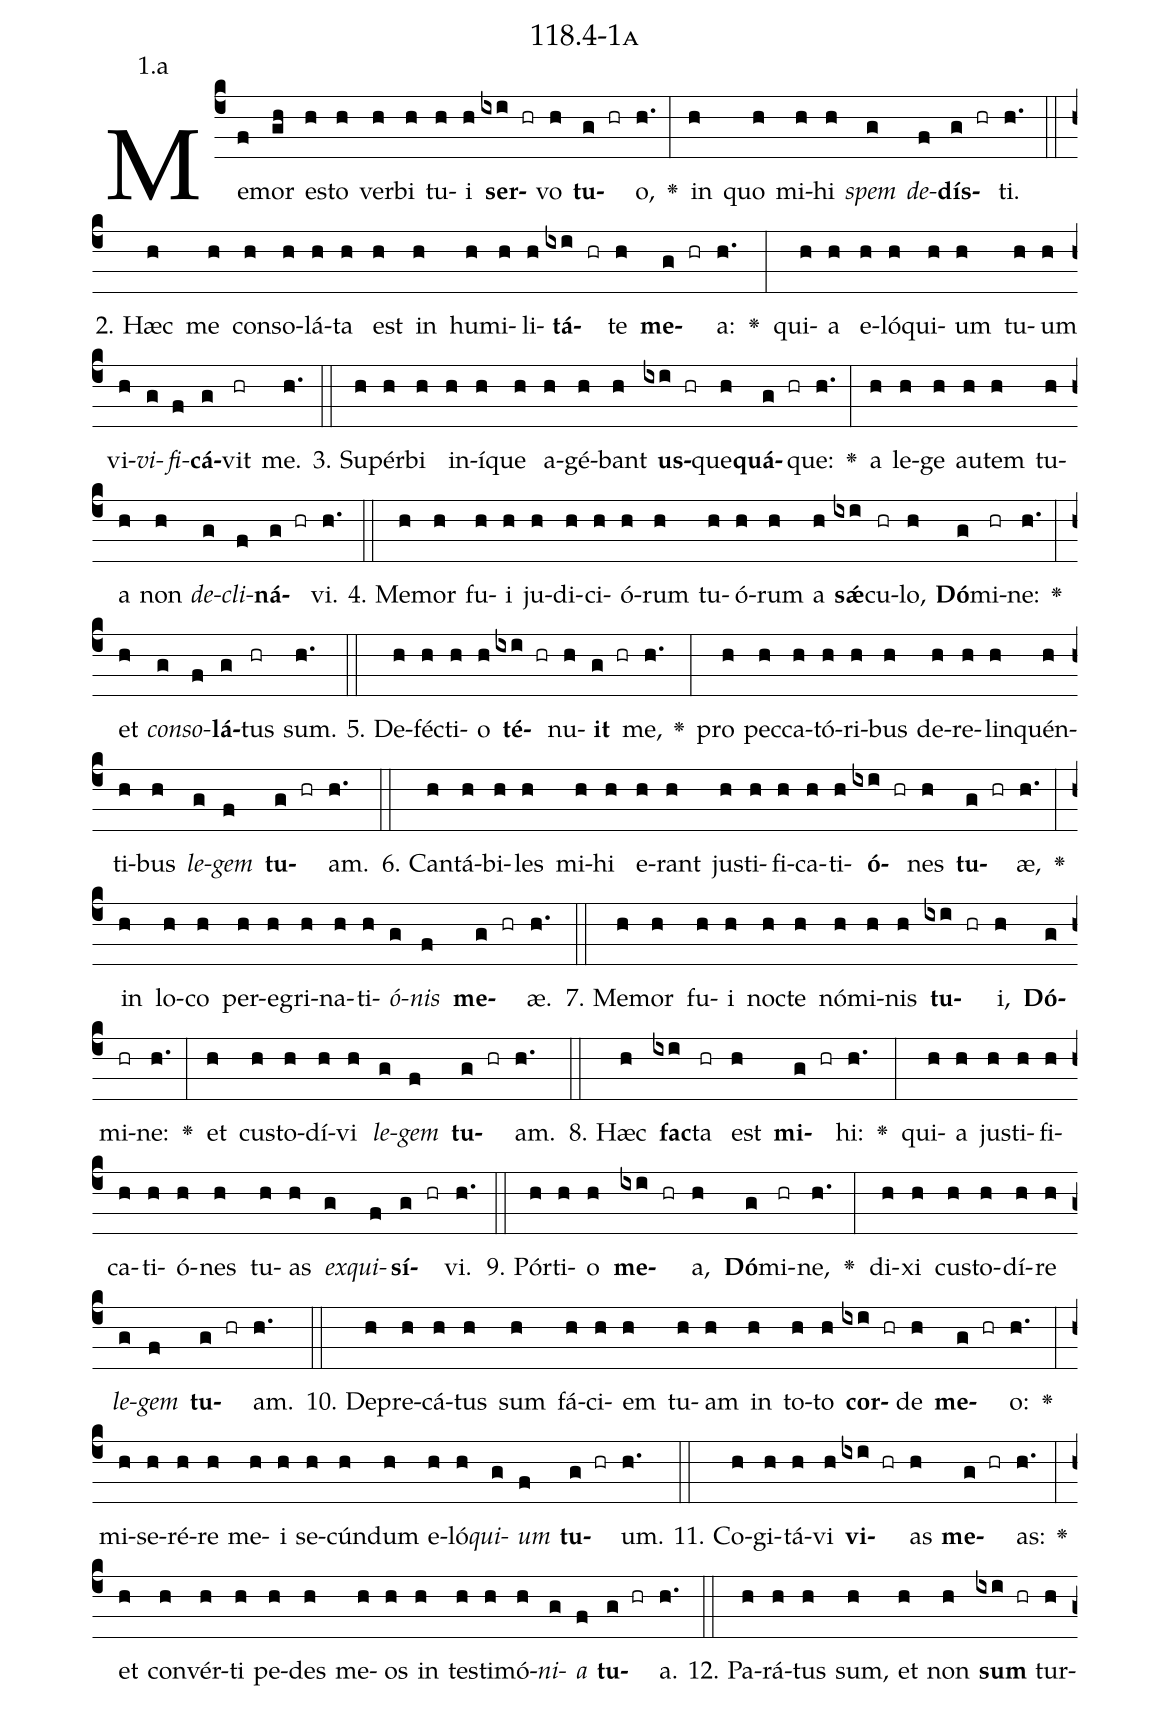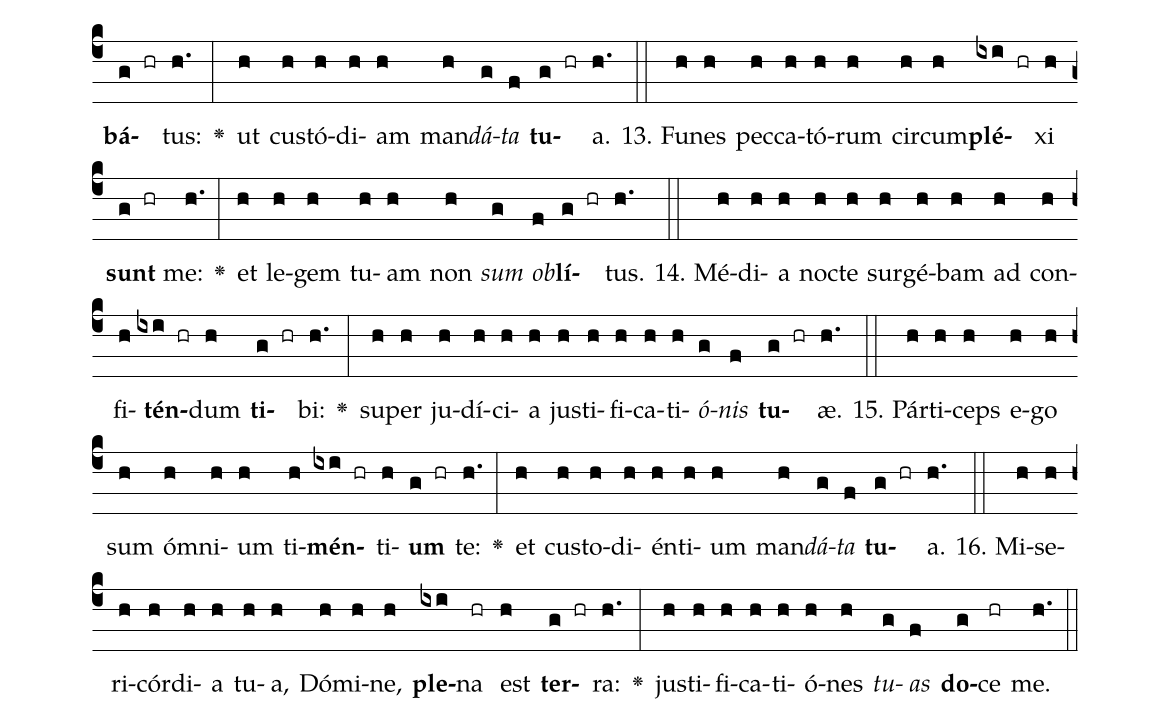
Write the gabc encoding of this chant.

name: 118.4-1a;
annotation: 1.a;
%%
(c4)Me(f)mor(gh) es(h)to(h) ver(h)bi(h) tu(h)i(h) <b>ser</b>(ixi hr)vo(h) <b>tu</b>(g hr)o,(h.) <v>\greheightstar</v>(:) in(h) quo(h) mi(h)hi(h) <i>spem</i>(g) <i>de</i>(f)<b>dís</b>(g hr)ti.(h.) (::)
2. Hæc(h) me(h) con(h)so(h)lá(h)ta(h) est(h) in(h) hu(h)mi(h)li(h)<b>tá</b>(ixi hr)te(h) <b>me</b>(g hr)a:(h.) <v>\greheightstar</v>(:) qui(h)a(h) e(h)ló(h)qui(h)um(h) tu(h)um(h) vi(h)<i>vi</i>(g)<i>fi</i>(f)<b>cá</b>(g)vit(hr) me.(h.) (::)
3. Su(h)pér(h)bi(h) in(h)í(h)que(h) a(h)gé(h)bant(h) <b>us</b>(ixi hr)que(h)<b>quá</b>(g hr)que:(h.) <v>\greheightstar</v>(:) a(h) le(h)ge(h) au(h)tem(h) tu(h)a(h) non(h) <i>de</i>(g)<i>cli</i>(f)<b>ná</b>(g hr)vi.(h.) (::)
4. Me(h)mor(h) fu(h)i(h) ju(h)di(h)ci(h)ó(h)rum(h) tu(h)ó(h)rum(h) a(h) <b>sǽ</b>(ixi)cu(hr)lo,(h) <b>Dó</b>(g)mi(hr)ne:(h.) <v>\greheightstar</v>(:) et(h) <i>con</i>(g)<i>so</i>(f)<b>lá</b>(g)tus(hr) sum.(h.) (::)
5. De(h)féc(h)ti(h)o(h) <b>té</b>(ixi hr)nu(h)<b>it</b>(g hr) me,(h.) <v>\greheightstar</v>(:) pro(h) pec(h)ca(h)tó(h)ri(h)bus(h) de(h)re(h)lin(h)quén(h)ti(h)bus(h) <i>le</i>(g)<i>gem</i>(f) <b>tu</b>(g hr)am.(h.) (::)
6. Can(h)tá(h)bi(h)les(h) mi(h)hi(h) e(h)rant(h) jus(h)ti(h)fi(h)ca(h)ti(h)<b>ó</b>(ixi hr)nes(h) <b>tu</b>(g hr)æ,(h.) <v>\greheightstar</v>(:) in(h) lo(h)co(h) per(h)e(h)gri(h)na(h)ti(h)<i>ó</i>(g)<i>nis</i>(f) <b>me</b>(g hr)æ.(h.) (::)
7. Me(h)mor(h) fu(h)i(h) noc(h)te(h) nó(h)mi(h)nis(h) <b>tu</b>(ixi hr)i,(h) <b>Dó</b>(g)mi(hr)ne:(h.) <v>\greheightstar</v>(:) et(h) cus(h)to(h)dí(h)vi(h) <i>le</i>(g)<i>gem</i>(f) <b>tu</b>(g hr)am.(h.) (::)
8. Hæc(h) <b>fac</b>(ixi)ta(hr) est(h) <b>mi</b>(g hr)hi:(h.) <v>\greheightstar</v>(:) qui(h)a(h) jus(h)ti(h)fi(h)ca(h)ti(h)ó(h)nes(h) tu(h)as(h) <i>ex</i>(g)<i>qui</i>(f)<b>sí</b>(g hr)vi.(h.) (::)
9. Pór(h)ti(h)o(h) <b>me</b>(ixi hr)a,(h) <b>Dó</b>(g)mi(hr)ne,(h.) <v>\greheightstar</v>(:) di(h)xi(h) cus(h)to(h)dí(h)re(h) <i>le</i>(g)<i>gem</i>(f) <b>tu</b>(g hr)am.(h.) (::)
10. De(h)pre(h)cá(h)tus(h) sum(h) fá(h)ci(h)em(h) tu(h)am(h) in(h) to(h)to(h) <b>cor</b>(ixi hr)de(h) <b>me</b>(g hr)o:(h.) <v>\greheightstar</v>(:) mi(h)se(h)ré(h)re(h) me(h)i(h) se(h)cún(h)dum(h) e(h)ló(h)<i>qui</i>(g)<i>um</i>(f) <b>tu</b>(g hr)um.(h.) (::)
11. Co(h)gi(h)tá(h)vi(h) <b>vi</b>(ixi hr)as(h) <b>me</b>(g hr)as:(h.) <v>\greheightstar</v>(:) et(h) con(h)vér(h)ti(h) pe(h)des(h) me(h)os(h) in(h) tes(h)ti(h)mó(h)<i>ni</i>(g)<i>a</i>(f) <b>tu</b>(g hr)a.(h.) (::)
12. Pa(h)rá(h)tus(h) sum,(h) et(h) non(h) <b>sum</b>(ixi hr) tur(h)<b>bá</b>(g hr)tus:(h.) <v>\greheightstar</v>(:) ut(h) cus(h)tó(h)di(h)am(h) man(h)<i>dá</i>(g)<i>ta</i>(f) <b>tu</b>(g hr)a.(h.) (::)
13. Fu(h)nes(h) pec(h)ca(h)tó(h)rum(h) cir(h)cum(h)<b>plé</b>(ixi hr)xi(h) <b>sunt</b>(g hr) me:(h.) <v>\greheightstar</v>(:) et(h) le(h)gem(h) tu(h)am(h) non(h) <i>sum</i>(g) <i>ob</i>(f)<b>lí</b>(g hr)tus.(h.) (::)
14. Mé(h)di(h)a(h) noc(h)te(h) sur(h)gé(h)bam(h) ad(h) con(h)fi(h)<b>tén</b>(ixi hr)dum(h) <b>ti</b>(g hr)bi:(h.) <v>\greheightstar</v>(:) su(h)per(h) ju(h)dí(h)ci(h)a(h) jus(h)ti(h)fi(h)ca(h)ti(h)<i>ó</i>(g)<i>nis</i>(f) <b>tu</b>(g hr)æ.(h.) (::)
15. Pár(h)ti(h)ceps(h) e(h)go(h) sum(h) óm(h)ni(h)um(h) ti(h)<b>mén</b>(ixi hr)ti(h)<b>um</b>(g hr) te:(h.) <v>\greheightstar</v>(:) et(h) cus(h)to(h)di(h)én(h)ti(h)um(h) man(h)<i>dá</i>(g)<i>ta</i>(f) <b>tu</b>(g hr)a.(h.) (::)
16. Mi(h)se(h)ri(h)cór(h)di(h)a(h) tu(h)a,(h) Dó(h)mi(h)ne,(h) <b>ple</b>(ixi)na(hr) est(h) <b>ter</b>(g hr)ra:(h.) <v>\greheightstar</v>(:) jus(h)ti(h)fi(h)ca(h)ti(h)ó(h)nes(h) <i>tu</i>(g)<i>as</i>(f) <b>do</b>(g)ce(hr) me.(h.) (::)
